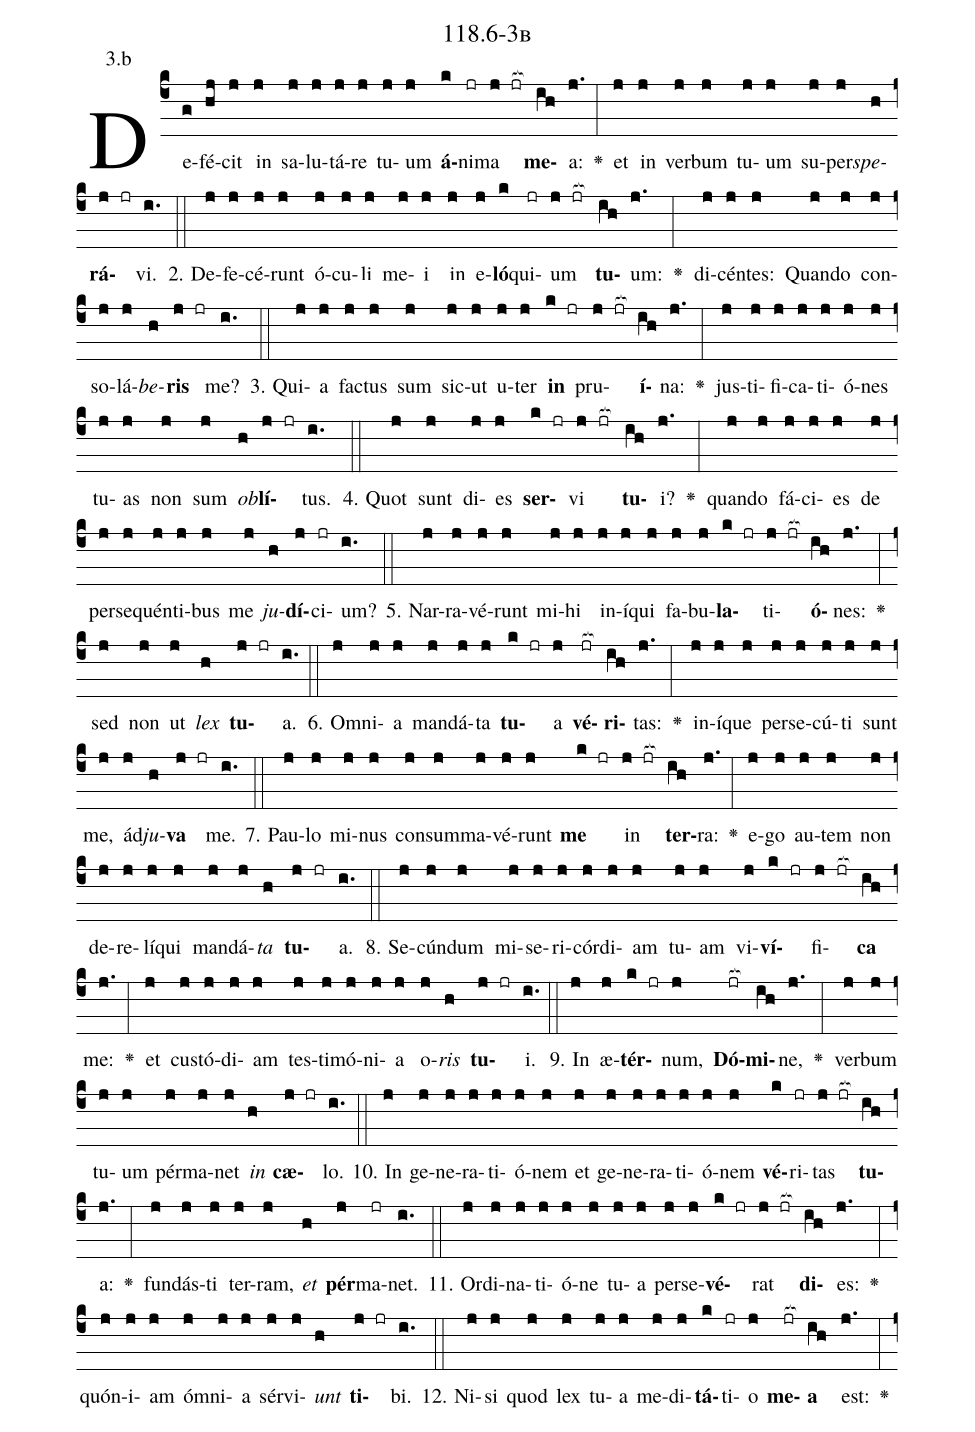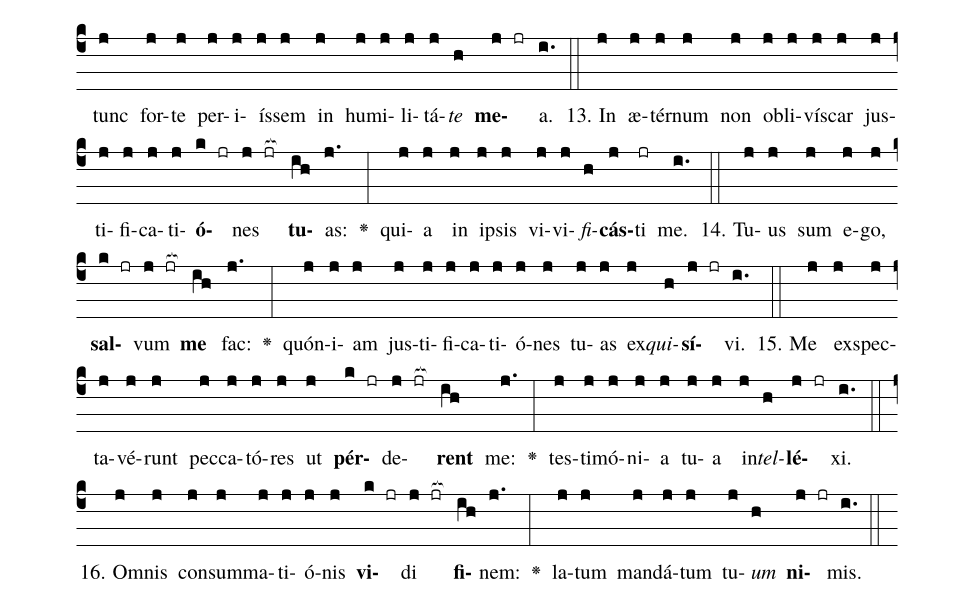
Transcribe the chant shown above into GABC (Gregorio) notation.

name: 118.6-3b;
annotation: 3.b;
%%
(c4)De(g)fé(hj)cit(j) in(j) sa(j)lu(j)tá(j)re(j) tu(j)um(j) <b>á</b>(k)ni(jr)ma(j jr[ocb:1{]) <b>me</b>(ih[ocb:0}])a:(j.) <v>\greheightstar</v>(:) et(j) in(j) ver(j)bum(j) tu(j)um(j) su(j)per(j)<i>spe</i>(h)<b>rá</b>(j jr)vi.(i.) (::)
2. De(j)fe(j)cé(j)runt(j) ó(j)cu(j)li(j) me(j)i(j) in(j) e(j)<b>ló</b>(k)qui(jr)um(j jr[ocb:1{]) <b>tu</b>(ih[ocb:0}])um:(j.) <v>\greheightstar</v>(:) di(j)cén(j)tes:(j) Quan(j)do(j) con(j)so(j)lá(j)<i>be</i>(h)<b>ris</b>(j jr) me?(i.) (::)
3. Qui(j)a(j) fac(j)tus(j) sum(j) sic(j)ut(j) u(j)ter(j) <b>in</b>(k jr) pru(j jr[ocb:1{])<b>í</b>(ih[ocb:0}])na:(j.) <v>\greheightstar</v>(:) jus(j)ti(j)fi(j)ca(j)ti(j)ó(j)nes(j) tu(j)as(j) non(j) sum(j) <i>ob</i>(h)<b>lí</b>(j jr)tus.(i.) (::)
4. Quot(j) sunt(j) di(j)es(j) <b>ser</b>(k jr)vi(j jr[ocb:1{]) <b>tu</b>(ih[ocb:0}])i?(j.) <v>\greheightstar</v>(:) quan(j)do(j) fá(j)ci(j)es(j) de(j) per(j)se(j)quén(j)ti(j)bus(j) me(j) <i>ju</i>(h)<b>dí</b>(j)ci(jr)um?(i.) (::)
5. Nar(j)ra(j)vé(j)runt(j) mi(j)hi(j) in(j)í(j)qui(j) fa(j)bu(j)<b>la</b>(k jr)ti(j jr[ocb:1{])<b>ó</b>(ih[ocb:0}])nes:(j.) <v>\greheightstar</v>(:) sed(j) non(j) ut(j) <i>lex</i>(h) <b>tu</b>(j jr)a.(i.) (::)
6. Om(j)ni(j)a(j) man(j)dá(j)ta(j) <b>tu</b>(k jr)a(j) <b>vé</b>(jr[ocb:1{])<b>ri</b>(ih[ocb:0}])tas:(j.) <v>\greheightstar</v>(:) in(j)í(j)que(j) per(j)se(j)cú(j)ti(j) sunt(j) me,(j) ád(j)<i>ju</i>(h)<b>va</b>(j jr) me.(i.) (::)
7. Pau(j)lo(j) mi(j)nus(j) con(j)sum(j)ma(j)vé(j)runt(j) <b>me</b>(k jr) in(j jr[ocb:1{]) <b>ter</b>(ih[ocb:0}])ra:(j.) <v>\greheightstar</v>(:) e(j)go(j) au(j)tem(j) non(j) de(j)re(j)lí(j)qui(j) man(j)dá(j)<i>ta</i>(h) <b>tu</b>(j jr)a.(i.) (::)
8. Se(j)cún(j)dum(j) mi(j)se(j)ri(j)cór(j)di(j)am(j) tu(j)am(j) vi(j)<b>ví</b>(k jr)fi(j jr[ocb:1{])<b>ca</b>(ih[ocb:0}]) me:(j.) <v>\greheightstar</v>(:) et(j) cus(j)tó(j)di(j)am(j) tes(j)ti(j)mó(j)ni(j)a(j) o(j)<i>ris</i>(h) <b>tu</b>(j jr)i.(i.) (::)
9. In(j) æ(j)<b>tér</b>(k jr)num,(j) <b>Dó</b>(jr[ocb:1{])<b>mi</b>(ih[ocb:0}])ne,(j.) <v>\greheightstar</v>(:) ver(j)bum(j) tu(j)um(j) pér(j)ma(j)net(j) <i>in</i>(h) <b>cæ</b>(j jr)lo.(i.) (::)
10. In(j) ge(j)ne(j)ra(j)ti(j)ó(j)nem(j) et(j) ge(j)ne(j)ra(j)ti(j)ó(j)nem(j) <b>vé</b>(k)ri(jr)tas(j jr[ocb:1{]) <b>tu</b>(ih[ocb:0}])a:(j.) <v>\greheightstar</v>(:) fun(j)dás(j)ti(j) ter(j)ram,(j) <i>et</i>(h) <b>pér</b>(j)ma(jr)net.(i.) (::)
11. Or(j)di(j)na(j)ti(j)ó(j)ne(j) tu(j)a(j) per(j)se(j)<b>vé</b>(k jr)rat(j jr[ocb:1{]) <b>di</b>(ih[ocb:0}])es:(j.) <v>\greheightstar</v>(:) quón(j)i(j)am(j) óm(j)ni(j)a(j) sér(j)vi(j)<i>unt</i>(h) <b>ti</b>(j jr)bi.(i.) (::)
12. Ni(j)si(j) quod(j) lex(j) tu(j)a(j) me(j)di(j)<b>tá</b>(k)ti(jr)o(j) <b>me</b>(jr[ocb:1{])<b>a</b>(ih[ocb:0}]) est:(j.) <v>\greheightstar</v>(:) tunc(j) for(j)te(j) per(j)i(j)ís(j)sem(j) in(j) hu(j)mi(j)li(j)tá(j)<i>te</i>(h) <b>me</b>(j jr)a.(i.) (::)
13. In(j) æ(j)tér(j)num(j) non(j) ob(j)li(j)vís(j)car(j) jus(j)ti(j)fi(j)ca(j)ti(j)<b>ó</b>(k jr)nes(j jr[ocb:1{]) <b>tu</b>(ih[ocb:0}])as:(j.) <v>\greheightstar</v>(:) qui(j)a(j) in(j) ip(j)sis(j) vi(j)vi(j)<i>fi</i>(h)<b>cás</b>(j)ti(jr) me.(i.) (::)
14. Tu(j)us(j) sum(j) e(j)go,(j) <b>sal</b>(k jr)vum(j jr[ocb:1{]) <b>me</b>(ih[ocb:0}]) fac:(j.) <v>\greheightstar</v>(:) quón(j)i(j)am(j) jus(j)ti(j)fi(j)ca(j)ti(j)ó(j)nes(j) tu(j)as(j) ex(j)<i>qui</i>(h)<b>sí</b>(j jr)vi.(i.) (::)
15. Me(j) ex(j)spec(j)ta(j)vé(j)runt(j) pec(j)ca(j)tó(j)res(j) ut(j) <b>pér</b>(k jr)de(j jr[ocb:1{])<b>rent</b>(ih[ocb:0}]) me:(j.) <v>\greheightstar</v>(:) tes(j)ti(j)mó(j)ni(j)a(j) tu(j)a(j) in(j)<i>tel</i>(h)<b>lé</b>(j jr)xi.(i.) (::)
16. Om(j)nis(j) con(j)sum(j)ma(j)ti(j)ó(j)nis(j) <b>vi</b>(k jr)di(j jr[ocb:1{]) <b>fi</b>(ih[ocb:0}])nem:(j.) <v>\greheightstar</v>(:) la(j)tum(j) man(j)dá(j)tum(j) tu(j)<i>um</i>(h) <b>ni</b>(j jr)mis.(i.) (::)
